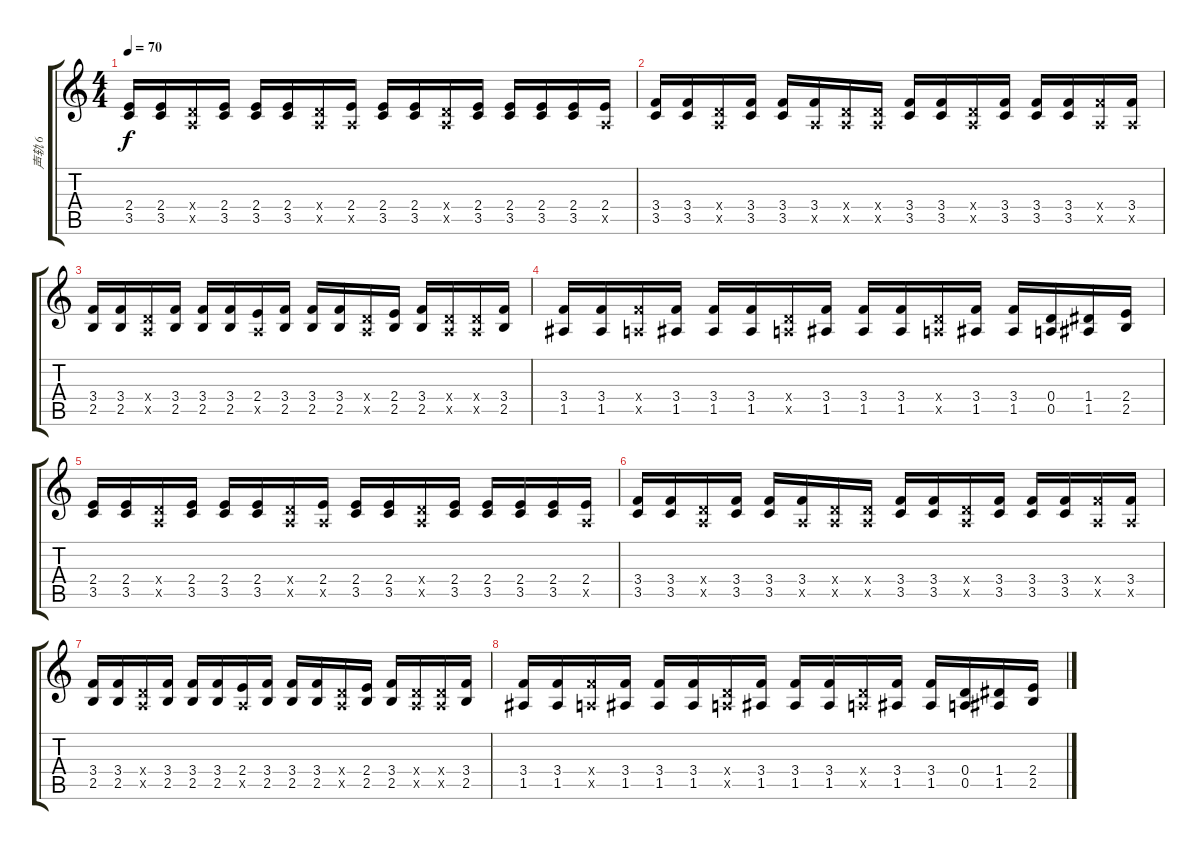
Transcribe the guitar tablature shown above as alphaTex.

\track ("声轨 6" "声轨 6") {instrument electricguitarclean}
\staff {score tabs}
\tuning (E4 B3 G3 D3 A2 E2) {hide}
\ts (4 4)
\tempo 70
\clef g2
\ks c
(2.4 3.5).16{dy f} (2.4 3.5).16 (0.4{x} 0.5{x}).16 (2.4 3.5).16 (2.4 3.5).16 (2.4 3.5).16 (0.4{x} 0.5{x}).16 (2.4 0.5{x}).16 (2.4 3.5).16 (2.4 3.5).16 (0.4{x} 0.5{x}).16 (2.4 3.5).16 (2.4 3.5).16 (2.4 3.5).16 (2.4 3.5).16 (2.4 0.5{x}).16 |
(3.4 3.5).16 (3.4 3.5).16 (0.4{x} 0.5{x}).16 (3.4 3.5).16 (3.4 3.5).16 (3.4 0.5{x}).16 (0.4{x} 0.5{x}).16 (0.4{x} 0.5{x}).16 (3.4 3.5).16 (3.4 3.5).16 (0.4{x} 0.5{x}).16 (3.4 3.5).16 (3.4 3.5).16 (3.4 3.5).16 (3.4{x} 0.5{x}).16 (3.4 0.5{x}).16 |
(3.4 2.5).16 (3.4 2.5).16 (0.4{x} 0.5{x}).16 (3.4 2.5).16 (3.4 2.5).16 (3.4 2.5).16 (2.4 0.5{x}).16 (3.4 2.5).16 (3.4 2.5).16 (3.4 2.5).16 (0.4{x} 0.5{x}).16 (2.4 2.5).16 (3.4 2.5).16 (0.4{x} 0.5{x}).16 (0.4{x} 0.5{x}).16 (3.4 2.5).16 |
(3.4 1.5).16 (3.4 1.5).16 (3.4{x} 0.5{x}).16 (3.4 1.5).16 (3.4 1.5).16 (3.4 1.5).16 (0.4{x} 0.5{x}).16 (3.4 1.5).16 (3.4 1.5).16 (3.4 1.5).16 (0.4{x} 0.5{x}).16 (3.4 1.5).16 (3.4 1.5).16 (0.4 0.5).16 (1.4 1.5).16 (2.4 2.5).16 |
(2.4 3.5).16 (2.4 3.5).16 (0.4{x} 0.5{x}).16 (2.4 3.5).16 (2.4 3.5).16 (2.4 3.5).16 (0.4{x} 0.5{x}).16 (2.4 0.5{x}).16 (2.4 3.5).16 (2.4 3.5).16 (0.4{x} 0.5{x}).16 (2.4 3.5).16 (2.4 3.5).16 (2.4 3.5).16 (2.4 3.5).16 (2.4 0.5{x}).16 |
(3.4 3.5).16 (3.4 3.5).16 (0.4{x} 0.5{x}).16 (3.4 3.5).16 (3.4 3.5).16 (3.4 0.5{x}).16 (0.4{x} 0.5{x}).16 (0.4{x} 0.5{x}).16 (3.4 3.5).16 (3.4 3.5).16 (0.4{x} 0.5{x}).16 (3.4 3.5).16 (3.4 3.5).16 (3.4 3.5).16 (3.4{x} 0.5{x}).16 (3.4 0.5{x}).16 |
(3.4 2.5).16 (3.4 2.5).16 (0.4{x} 0.5{x}).16 (3.4 2.5).16 (3.4 2.5).16 (3.4 2.5).16 (2.4 0.5{x}).16 (3.4 2.5).16 (3.4 2.5).16 (3.4 2.5).16 (0.4{x} 0.5{x}).16 (2.4 2.5).16 (3.4 2.5).16 (0.4{x} 0.5{x}).16 (0.4{x} 0.5{x}).16 (3.4 2.5).16 |
(3.4 1.5).16 (3.4 1.5).16 (3.4{x} 0.5{x}).16 (3.4 1.5).16 (3.4 1.5).16 (3.4 1.5).16 (0.4{x} 0.5{x}).16 (3.4 1.5).16 (3.4 1.5).16 (3.4 1.5).16 (0.4{x} 0.5{x}).16 (3.4 1.5).16 (3.4 1.5).16 (0.4 0.5).16 (1.4 1.5).16 (2.4 2.5).16
